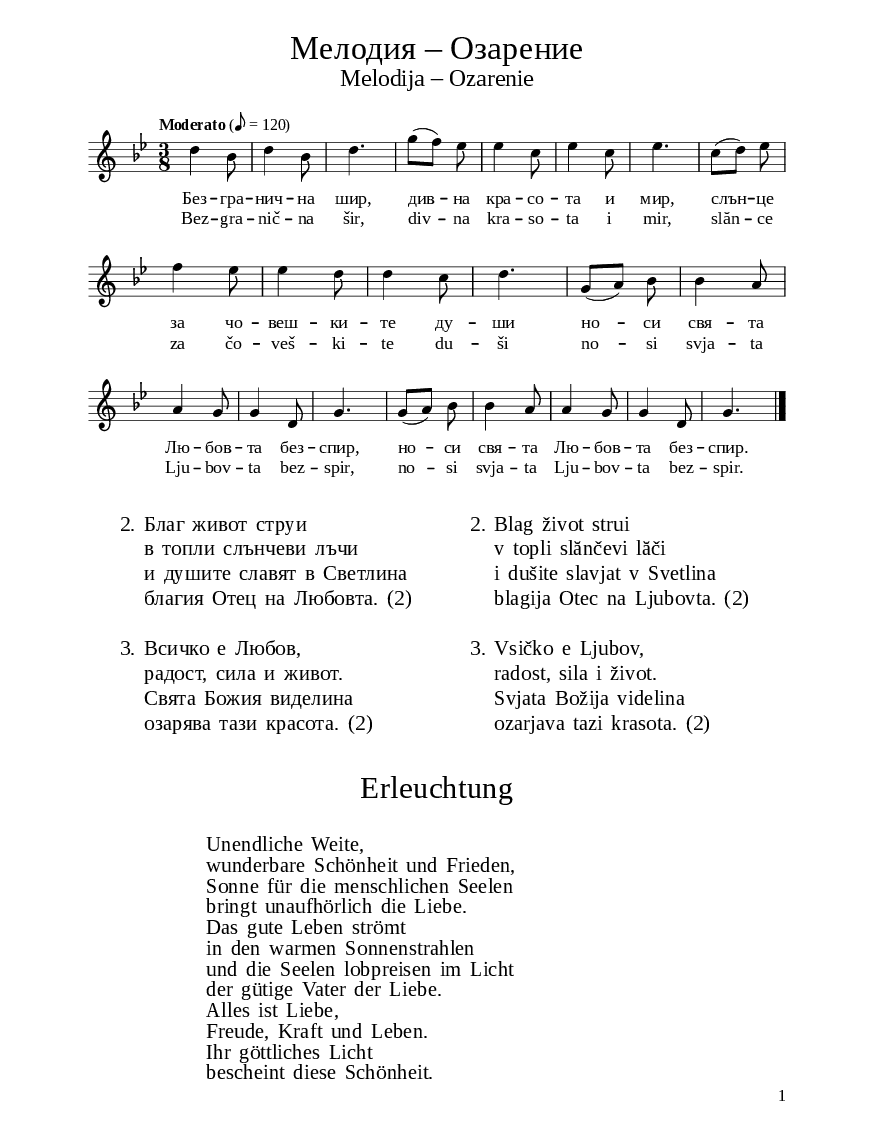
\version "2.24.2"

% include paper part and global functions
\include "include/globals.ily"

\bookpart {
  \label #'ref189
  \tocItem \markup "Мелодия – Озарение – Melodija – Ozarenie"
  \include "include/bookpart-paper.ily"
  \score {
    \include "include/score-layout.ily"

    \new Voice \absolute {
      \clef treble
      \key g \minor
      \time 3/8
      \tempoFunc "Moderato" 8 "120"
      \autoBeamOff
      d''4 bes'8 | % 2
      d''4 bes'8 | % 3
      d''4. | % 4
      g''8 ( [ f''8 ) ] es''8 | % 5
      es''4 c''8 | % 6
      es''4 c''8 | % 7
      es''4. | % 8
      c''8 ( [ d''8 ) ] es''8 \break | % 9
      f''4 es''8 |
      es''4 d''8 | % 11
      d''4 c''8 | % 12
      d''4. | % 13
      g'8 ( [  a'8 ) ] bes'8 | % 14
      bes'4  a'8 \break | % 15
      a'4  g'8 | % 16
      g'4  d'8 | % 17
      g'4. | % 18
      g'8 ( [  a'8 ) ] bes'8 | % 19
      bes'4  a'8 |
      a'4  g'8 | % 21
      g'4  d'8 | % 22
      g'4. \bar "|."
    }

    \addlyrics {
      Без -- гра -- нич -- на шир, див
      -- на кра -- со -- та и мир,
      слън -- це за чо -- веш -- ки --
      те ду -- ши но -- си свя -- та
      Лю -- бов -- та без -- спир, но --
      си свя -- та Лю -- бов -- та без --
      спир.}
     \addlyrics {
      Bez -- gra -- nič -- na šir, div
      -- na kra -- so -- ta i mir,
      slăn -- ce za čo -- veš -- ki --
      te du -- ši no -- si svja -- ta
      Lju -- bov -- ta bez -- spir, no --
      si svja -- ta Lju -- bov -- ta bez --
      spir.}

        \header {
          title = \titleFunc "Мелодия – Озарение" "Melodija – Ozarenie"
        }

        \midi{}

      } % score

      \markup \fontsize #bgCoupletFontSize {
        \hspace #3
        \override #`(baseline-skip . ,bgCoupletBaselineSkip)
        \column {

          \line {   2.  Благ живот струи }
          \line {   "   " в топли слънчеви лъчи }
          \line {   "   " и душите славят в Светлина }
          \line {   "   " благия Отец на Любовта. (2) }
          \line {   "   " }
          \line {   3. Всичко е Любов, }
          \line {   "   " радост, сила и живот. }
          \line {   "   " Свята Божия виделина }
          \line {   "   " озарява тази красота. (2)}
        }

        \hspace #5
        \override #`(baseline-skip . ,bgCoupletBaselineSkip)
          \column {
          \line {   2.  Blag život strui }
          \line {   "   " v topli slănčevi lăči }
          \line {   "   " i dušite slavjat v Svetlina }
          \line {   "   " blagija Otec na Ljubovta. (2) }
          \line {   "   " }
          \line {   3. Vsičko e Ljubov, }
          \line {   "   " radost, sila i život. }
          \line {   "   " Svjata Božija videlina }
          \line {   "   " ozarjava tazi krasota. (2)}
        } %column
      } % markup

    

    \markup \empty-two
      % include foreign translation(s) of the song
      \version "2.20.0"

\markup \fill-line { \fontsize #6 "Erleuchtung" }
\markup \null
\markup \null
\markup \fontsize #+2.5 {
  \hspace #10
  \override #'(baseline-skip . 2)

  \column {
    \line { " " }

 \line { " "Unendliche Weite, }

 \line { " "wunderbare Schönheit und Frieden, }

 \line { " "Sonne für die menschlichen Seelen }

 \line { " "bringt unaufhörlich die Liebe. }

 \line { " "Das gute Leben strömt }

 \line { " "in den warmen Sonnenstrahlen }

 \line { " "und die Seelen lobpreisen im Licht }

 \line { " "der gütige Vater der Liebe. }

 \line { " "Alles ist Liebe, }

 \line { " "Freude, Kraft und Leben. }

 \line { " "Ihr göttliches Licht }

 \line { " "bescheint diese Schönheit. }

  }
}


    } % bookpart

    % Più mosso
    %
